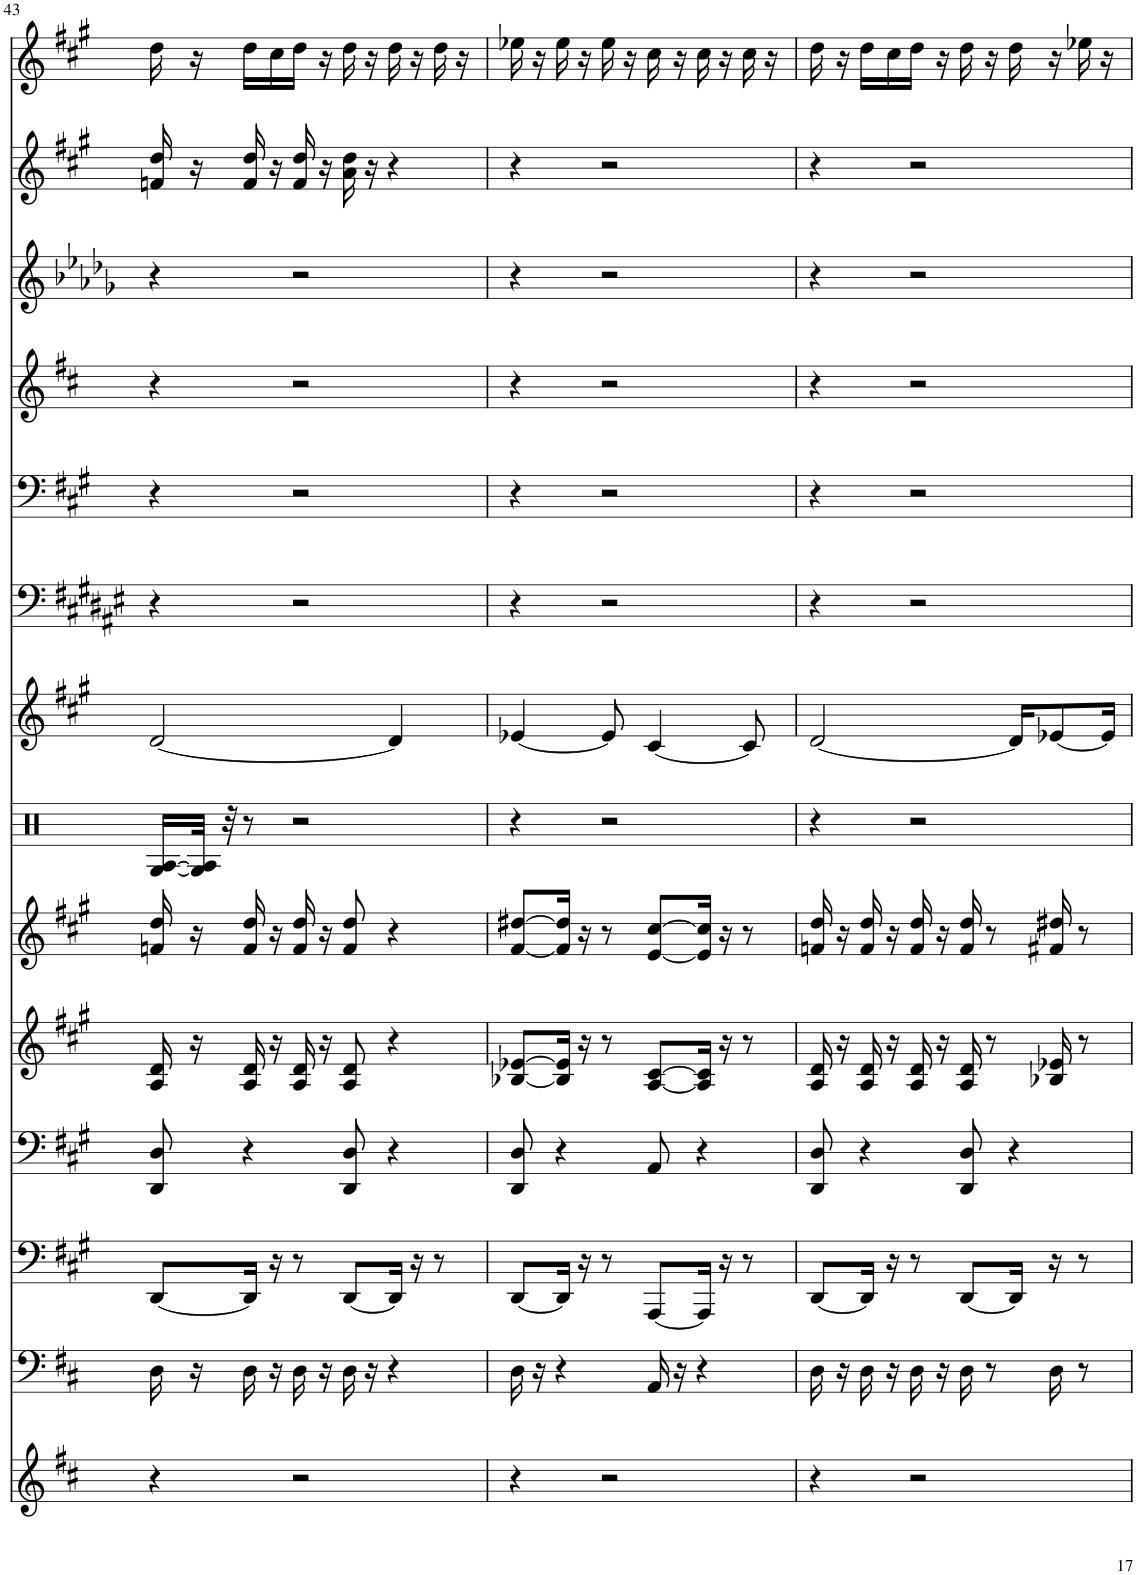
**kern	**kern	**kern	**kern	**kern	**kern	**kern	**kern	**kern	**kern	**kern	**kern	**kern	**kern
*part14	*part13	*part12	*part11	*part10	*part9	*part8	*part7	*part6	*part5	*part4	*part3	*part2	*part1
*staff14	*staff13	*staff12	*staff11	*staff10	*staff9	*staff8	*staff7	*staff6	*staff5	*staff4	*staff3	*staff2	*staff1
*I"Brass	*I"Timpani	*I"D.Basses	*I"Cellos	*I"Violas	*I"Violins	*I"Cymbals	*I"Male-voice Choir	*I"Tuba	*I"Trombones	*I"Trumpet I	*I"French Horns	*I"2 Violins	*I"Trumpet II
*I'Brs	*I'Timp	*	*	*	*	*	*I'Ch	*I'Tba	*I'Trb	*I'Tpt	*I'Hn	*	*I'Tpt
!!LO:PB:g=z
*clefG2	*clefF4	*clefF4	*clefF4	*clefG2	*clefG2	*clefX	*clefG2	*clefF4	*clefF4	*clefG2	*clefG2	*clefG2	*clefG2
*	*	*Trd7c12	*	*	*	*	*	*	*	*Trd1c2	*Trd4c7	*	*Trd1c2
*k[f#c#]	*k[f#c#]	*k[f#c#g#]	*k[f#c#g#]	*k[f#c#g#]	*k[f#c#g#]	*k[]	*k[f#c#g#]	*k[f#c#g#d#a#e#]	*k[f#c#g#]	*k[f#c#]	*k[b-e-a-d-g-]	*k[f#c#g#]	*k[f#c#g#]
*M6/8	*M6/8	*M6/8	*M6/8	*M6/8	*M6/8	*M6/8	*M6/8	*M6/8	*M6/8	*M6/8	*M6/8	*M6/8	*M6/8
=43	=43	=43	=43	=43	=43	=43	=43	=43	=43	=43	=43	=43	=43
4r	16D\	[8DD/L	8DD/ 8D/	16A/ 16d/	16fn/ 16dd/	[16G/ [16A/LL	[2d/	4r	4r	4r	4r	16fn/ 16dd/	16dd\
.	16r	.	.	16r	16r	32G/] 32A/]JJk	.	.	.	.	.	16r	16r
.	.	.	.	.	.	32r	.	.	.	.	.	.	.
.	16D\	16DD/Jk]	4r	16A/ 16d/	16f/ 16dd/	8r	.	.	.	.	.	16f/ 16dd/	16dd\LL
.	16r	16r	.	16r	16r	.	.	.	.	.	.	16r	16cc#\
2r	16D\	8r	.	16A/ 16d/	16f/ 16dd/	2r	.	2r	2r	2r	2r	16f/ 16dd/	16dd\JJ
.	16r	.	.	16r	16r	.	.	.	.	.	.	16r	16r
.	16D\	[8DD/L	8DD/ 8D/	8A/ 8d/	8f/ 8dd/	.	.	.	.	.	.	16a\ 16dd\	16dd\
.	16r	.	.	.	.	.	.	.	.	.	.	16r	16r
.	4r	16DD/Jk]	4r	4r	4r	.	4d/]	.	.	.	.	4r	16dd\
.	.	16r	.	.	.	.	.	.	.	.	.	.	16r
.	.	8r	.	.	.	.	.	.	.	.	.	.	16dd\
.	.	.	.	.	.	.	.	.	.	.	.	.	16r
=44	=44	=44	=44	=44	=44	=44	=44	=44	=44	=44	=44	=44	=44
4r	16D\	[8DD/L	8DD/ 8D/	[8B-X/ [8e-X/L	[8f#/ [8dd#X/L	4r	[4e-X/	4r	4r	4r	4r	4r	16ee-X\
.	16r	.	.	.	.	.	.	.	.	.	.	.	16r
.	4r	16DD/Jk]	4r	16B-/] 16e-/]Jk	16f#/] 16dd#/]Jk	.	.	.	.	.	.	.	16ee-\
.	.	16r	.	16r	16r	.	.	.	.	.	.	.	16r
2r	.	8r	.	8r	8r	2r	8e-/]	2r	2r	2r	2r	2r	16ee-\
.	.	.	.	.	.	.	.	.	.	.	.	.	16r
.	16AA/	[8AAA/L	8AA/	[8A/ [8c#/L	[8e/ [8cc#/L	.	[4c#/	.	.	.	.	.	16cc#\
.	16r	.	.	.	.	.	.	.	.	.	.	.	16r
.	4r	16AAA/Jk]	4r	16A/] 16c#/]Jk	16e/] 16cc#/]Jk	.	.	.	.	.	.	.	16cc#\
.	.	16r	.	16r	16r	.	.	.	.	.	.	.	16r
.	.	8r	.	8r	8r	.	8c#/]	.	.	.	.	.	16cc#\
.	.	.	.	.	.	.	.	.	.	.	.	.	16r
=45	=45	=45	=45	=45	=45	=45	=45	=45	=45	=45	=45	=45	=45
4r	16D\	[8DD/L	8DD/ 8D/	16A/ 16d/	16fn/ 16dd/	4r	[2d/	4r	4r	4r	4r	4r	16dd\
.	16r	.	.	16r	16r	.	.	.	.	.	.	.	16r
.	16D\	16DD/Jk]	4r	16A/ 16d/	16f/ 16dd/	.	.	.	.	.	.	.	16dd\LL
.	16r	16r	.	16r	16r	.	.	.	.	.	.	.	16cc#\
2r	16D\	8r	.	16A/ 16d/	16f/ 16dd/	2r	.	2r	2r	2r	2r	2r	16dd\JJ
.	16r	.	.	16r	16r	.	.	.	.	.	.	.	16r
.	16D\	[8DD/L	8DD/ 8D/	16A/ 16d/	16f/ 16dd/	.	.	.	.	.	.	.	16dd\
.	8r	.	.	8r	8r	.	.	.	.	.	.	.	16r
.	.	16DD/Jk]	4r	.	.	.	16d/KL]	.	.	.	.	.	16dd\
.	16D\	16r	.	16B-X/ 16e-X/	16f#X/ 16dd#X/	.	[8e-X/	.	.	.	.	.	16r
.	8r	8r	.	8r	8r	.	.	.	.	.	.	.	16ee-X\
.	.	.	.	.	.	.	16e-/Jk]	.	.	.	.	.	16r
=	=	=	=	=	=	=	=	=	=	=	=	=	=
*-	*-	*-	*-	*-	*-	*-	*-	*-	*-	*-	*-	*-	*-
